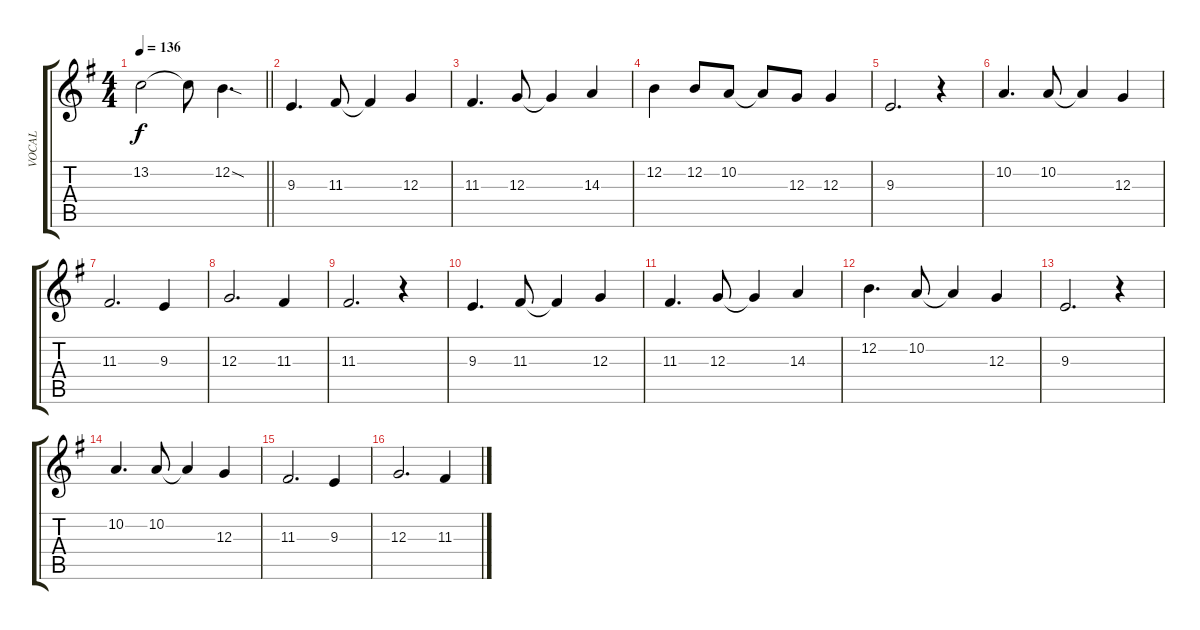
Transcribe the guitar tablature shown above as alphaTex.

\track ("VOCAL" "VOCAL") {instrument stringensemble1}
\staff {score tabs}
\tuning (E4 B3 G3 D3 A2 E2) {hide}
\ts (4 4)
\tempo 136
\clef g2
\barLineRight lightlight
\ks eminor
13.2{t}.2{dy f} 13.2{t}.8 12.2{sod}.4{d} |
9.3.4{d} 11.3.8 11.3{t}.4 12.3.4 |
11.3.4{d} 12.3.8 12.3{t}.4 14.3.4 |
12.2.4 12.2.8 10.2.8 10.2{t}.8 12.3.8 12.3.4 |
9.3.2{d} r.4 |
10.2.4{d} 10.2.8 10.2{t}.4 12.3.4 |
11.3.2{d} 9.3.4 |
12.3.2{d} 11.3.4 |
11.3.2{d} r.4 |
9.3.4{d} 11.3.8 11.3{t}.4 12.3.4 |
11.3.4{d} 12.3.8 12.3{t}.4 14.3.4 |
12.2.4{d} 10.2.8 10.2{t}.4 12.3.4 |
9.3.2{d} r.4 |
10.2.4{d} 10.2.8 10.2{t}.4 12.3.4 |
11.3.2{d} 9.3.4 |
12.3.2{d} 11.3.4
